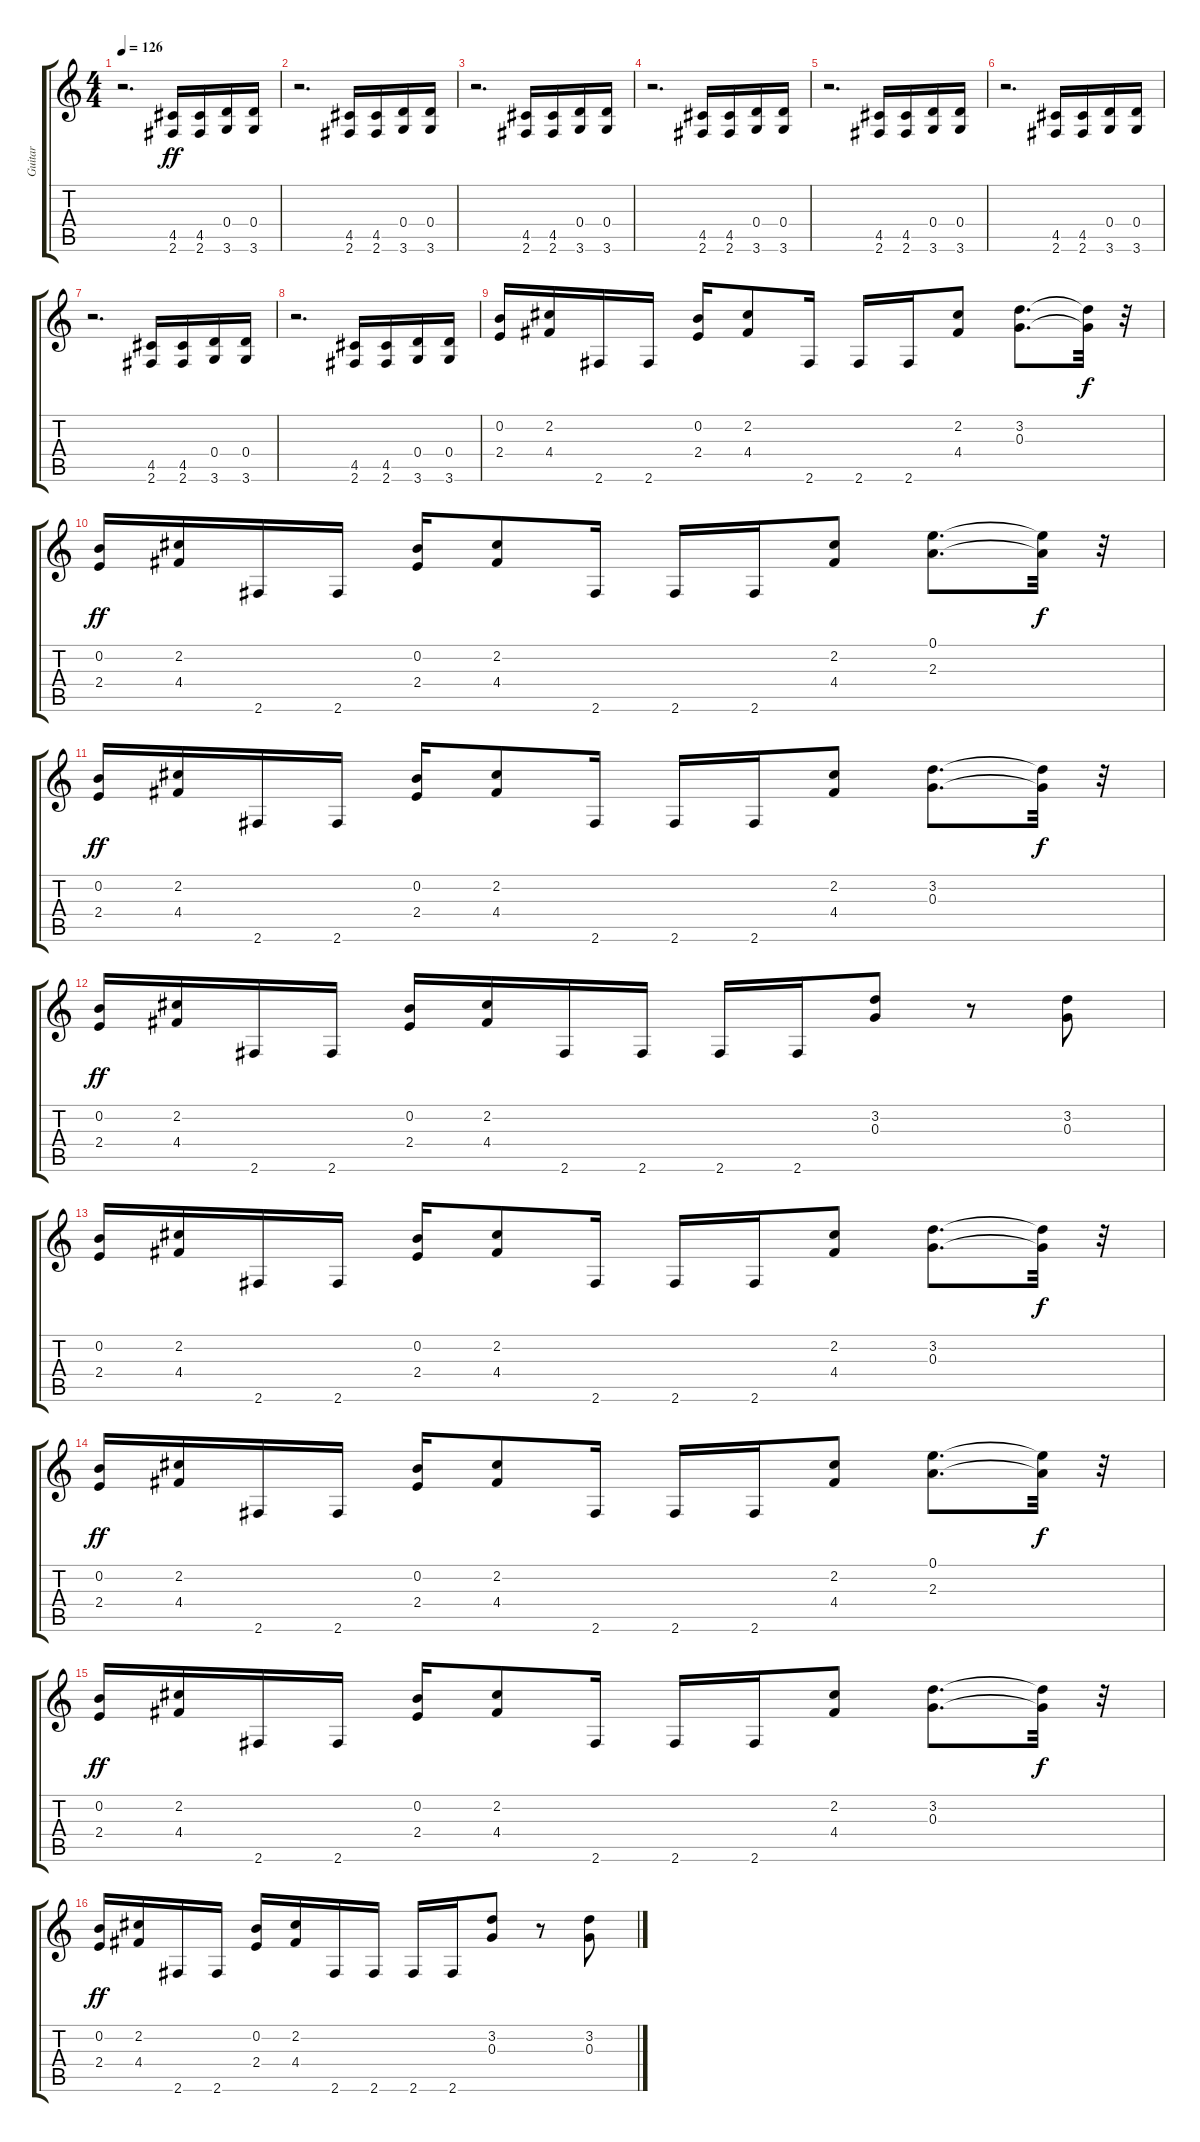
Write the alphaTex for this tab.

\track ("Guitar" "Guitar") {instrument distortionguitar}
\staff {score tabs}
\tuning (E4 B3 G3 D3 A2 E2) {hide}
\ts (4 4)
\tempo 126
\clef g2
\ks c
r.2{d dy ff} (4.5 2.6).16 (4.5 2.6).16 (0.4 3.6).16 (0.4 3.6).16 |
r.2{d} (4.5 2.6).16 (4.5 2.6).16 (0.4 3.6).16 (0.4 3.6).16 |
r.2{d} (4.5 2.6).16 (4.5 2.6).16 (0.4 3.6).16 (0.4 3.6).16 |
r.2{d} (4.5 2.6).16 (4.5 2.6).16 (0.4 3.6).16 (0.4 3.6).16 |
r.2{d} (4.5 2.6).16 (4.5 2.6).16 (0.4 3.6).16 (0.4 3.6).16 |
r.2{d} (4.5 2.6).16 (4.5 2.6).16 (0.4 3.6).16 (0.4 3.6).16 |
r.2{d} (4.5 2.6).16 (4.5 2.6).16 (0.4 3.6).16 (0.4 3.6).16 |
r.2{d} (4.5 2.6).16 (4.5 2.6).16 (0.4 3.6).16 (0.4 3.6).16 |
(0.2 2.4).16 (2.2 4.4).16 2.6.16 2.6.16 (0.2 2.4).16 (2.2 4.4).8 2.6.16 2.6.16 2.6.16 (2.2 4.4).8 (3.2 0.3).8{d} (3.2{t} 0.3{t}).32{dy f} r.32 |
(0.2 2.4).16{dy ff} (2.2 4.4).16 2.6.16 2.6.16 (0.2 2.4).16 (2.2 4.4).8 2.6.16 2.6.16 2.6.16 (2.2 4.4).8 (0.1 2.3).8{d} (0.1{t} 2.3{t}).32{dy f} r.32 |
(0.2 2.4).16{dy ff} (2.2 4.4).16 2.6.16 2.6.16 (0.2 2.4).16 (2.2 4.4).8 2.6.16 2.6.16 2.6.16 (2.2 4.4).8 (3.2 0.3).8{d} (3.2{t} 0.3{t}).32{dy f} r.32 |
(0.2 2.4).16{dy ff} (2.2 4.4).16 2.6.16 2.6.16 (0.2 2.4).16 (2.2 4.4).16 2.6.16 2.6.16 2.6.16 2.6.16 (3.2 0.3).8 r.8 (3.2 0.3).8 |
(0.2 2.4).16 (2.2 4.4).16 2.6.16 2.6.16 (0.2 2.4).16 (2.2 4.4).8 2.6.16 2.6.16 2.6.16 (2.2 4.4).8 (3.2 0.3).8{d} (3.2{t} 0.3{t}).32{dy f} r.32 |
(0.2 2.4).16{dy ff} (2.2 4.4).16 2.6.16 2.6.16 (0.2 2.4).16 (2.2 4.4).8 2.6.16 2.6.16 2.6.16 (2.2 4.4).8 (0.1 2.3).8{d} (0.1{t} 2.3{t}).32{dy f} r.32 |
(0.2 2.4).16{dy ff} (2.2 4.4).16 2.6.16 2.6.16 (0.2 2.4).16 (2.2 4.4).8 2.6.16 2.6.16 2.6.16 (2.2 4.4).8 (3.2 0.3).8{d} (3.2{t} 0.3{t}).32{dy f} r.32 |
(0.2 2.4).16{dy ff} (2.2 4.4).16 2.6.16 2.6.16 (0.2 2.4).16 (2.2 4.4).16 2.6.16 2.6.16 2.6.16 2.6.16 (3.2 0.3).8 r.8 (3.2 0.3).8
